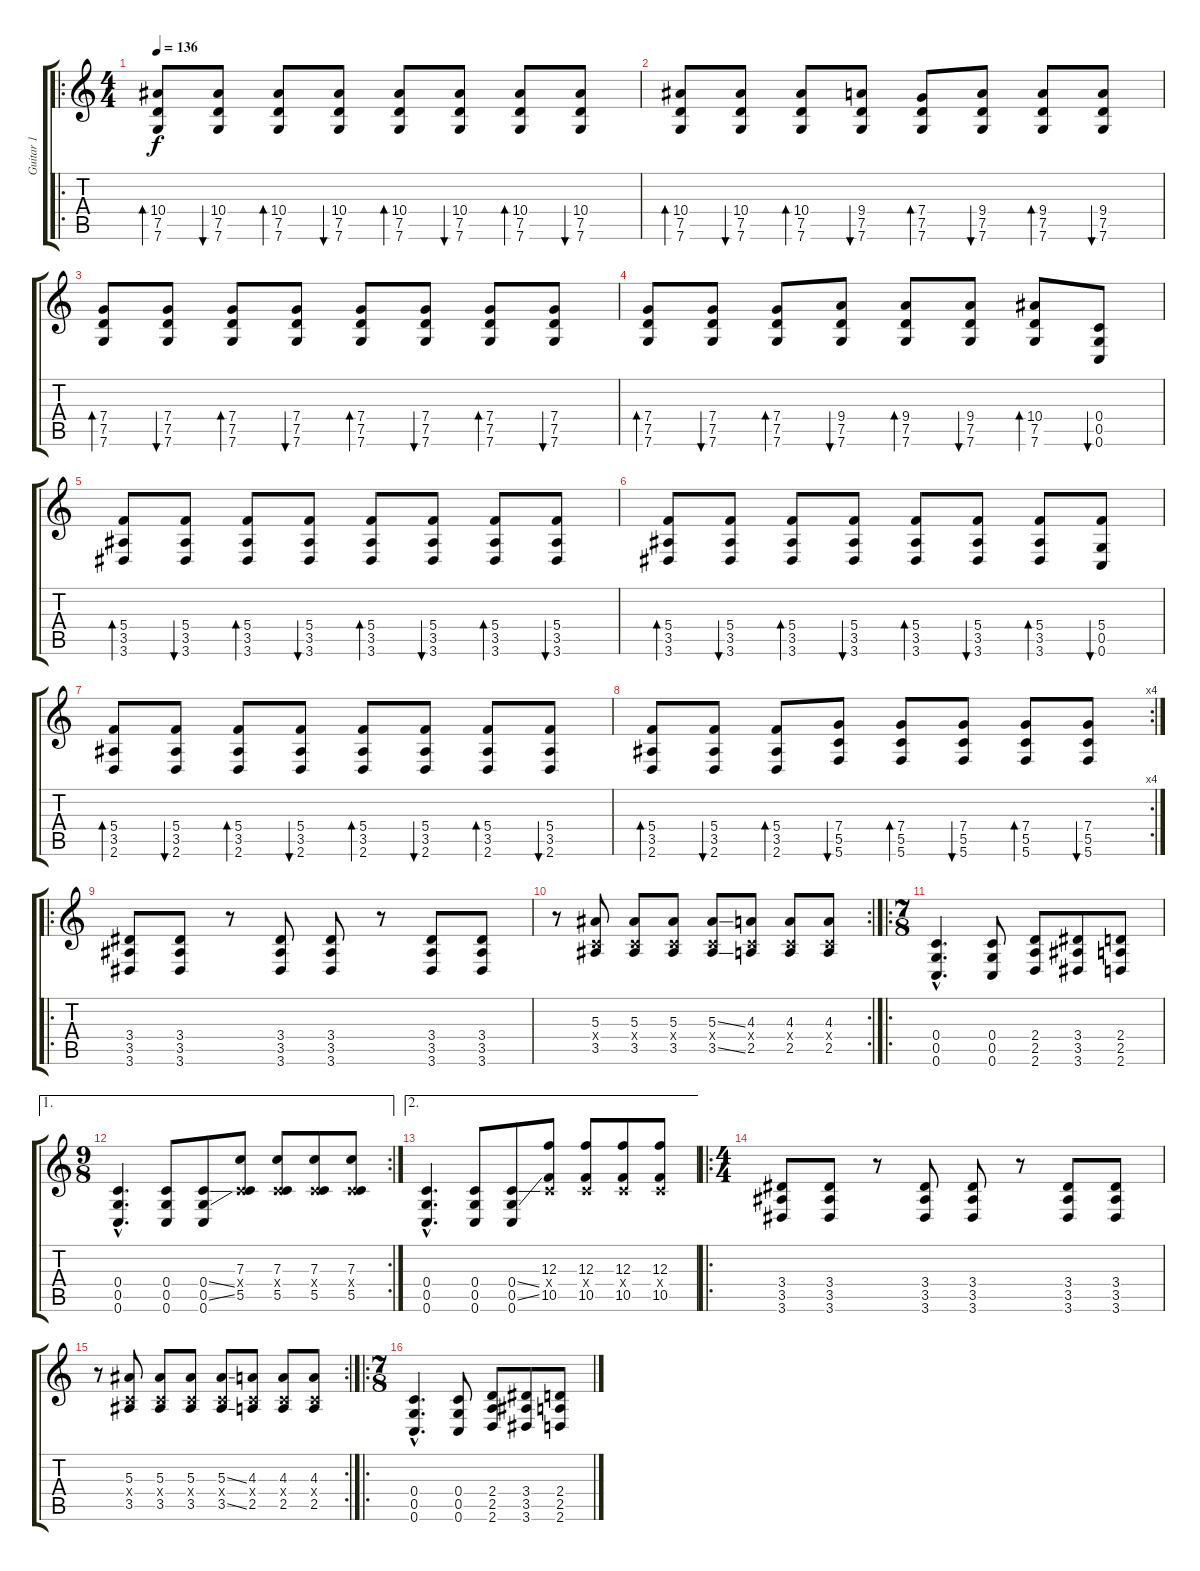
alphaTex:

\track ("Guitar 1" "Guitar 1") {instrument distortionguitar}
\staff {score tabs}
\tuning (D4 A3 F3 C3 G2 C2) {hide}
\ro
\ts (4 4)
\tempo 136
\clef g2
\ks c
(10.4 7.5 7.6).8{bd 60 dy f instrument electricguitarjazz} (10.4 7.5 7.6).8{bu 60} (10.4 7.5 7.6).8{bd 60} (10.4 7.5 7.6).8{bu 60} (10.4 7.5 7.6).8{bd 60} (10.4 7.5 7.6).8{bu 60} (10.4 7.5 7.6).8{bd 60} (10.4 7.5 7.6).8{bu 60} |
(10.4 7.5 7.6).8{bd 60} (10.4 7.5 7.6).8{bu 60} (10.4 7.5 7.6).8{bd 60} (9.4 7.5 7.6).8{bu 60} (7.4 7.5 7.6).8{bd 60} (9.4 7.5 7.6).8{bu 60} (9.4 7.5 7.6).8{bd 60} (9.4 7.5 7.6).8{bu 60} |
(7.4 7.5 7.6).8{bd 60} (7.4 7.5 7.6).8{bu 60} (7.4 7.5 7.6).8{bd 60} (7.4 7.5 7.6).8{bu 60} (7.4 7.5 7.6).8{bd 60} (7.4 7.5 7.6).8{bu 60} (7.4 7.5 7.6).8{bd 60} (7.4 7.5 7.6).8{bu 60} |
(7.4 7.5 7.6).8{bd 60} (7.4 7.5 7.6).8{bu 60} (7.4 7.5 7.6).8{bd 60} (9.4 7.5 7.6).8{bu 60} (9.4 7.5 7.6).8{bd 60} (9.4 7.5 7.6).8{bu 60} (10.4 7.5 7.6).8{bd 60} (0.4 0.5 0.6).8{bu 60} |
(5.4 3.5 3.6).8{bd 60} (5.4 3.5 3.6).8{bu 60} (5.4 3.5 3.6).8{bd 60} (5.4 3.5 3.6).8{bu 60} (5.4 3.5 3.6).8{bd 60} (5.4 3.5 3.6).8{bu 60} (5.4 3.5 3.6).8{bd 60} (5.4 3.5 3.6).8{bu 60} |
(5.4 3.5 3.6).8{bd 60} (5.4 3.5 3.6).8{bu 60} (5.4 3.5 3.6).8{bd 60} (5.4 3.5 3.6).8{bu 60} (5.4 3.5 3.6).8{bd 60} (5.4 3.5 3.6).8{bu 60} (5.4 3.5 3.6).8{bd 60} (5.4 0.5 0.6).8{bu 60} |
(5.4 3.5 2.6).8{bd 60} (5.4 3.5 2.6).8{bu 60} (5.4 3.5 2.6).8{bd 60} (5.4 3.5 2.6).8{bu 60} (5.4 3.5 2.6).8{bd 60} (5.4 3.5 2.6).8{bu 60} (5.4 3.5 2.6).8{bd 60} (5.4 3.5 2.6).8{bu 60} |
\rc 4
(5.4 3.5 2.6).8{bd 60} (5.4 3.5 2.6).8{bu 60} (5.4 3.5 2.6).8{bd 60} (7.4 5.5 5.6).8{bu 60} (7.4 5.5 5.6).8{bd 60} (7.4 5.5 5.6).8{bu 60} (7.4 5.5 5.6).8{bd 60} (7.4 5.5 5.6).8{bu 60} |
\ro
(3.4 3.5 3.6).8{instrument distortionguitar} (3.4 3.5 3.6).8 r.8 (3.4 3.5 3.6).8 (3.4 3.5 3.6).8 r.8 (3.4 3.5 3.6).8 (3.4 3.5 3.6).8 |
\rc 2
r.8 (5.3 0.4{x} 3.5).8 (5.3 0.4{x} 3.5).8 (5.3 0.4{x} 3.5).8 (5.3{ss} 0.4{x} 3.5{ss}).8 (4.3 0.4{x} 2.5).8 (4.3 0.4{x} 2.5).8 (4.3 0.4{x} 2.5).8 |
\ro
\ts (7 8)
(0.4{hac} 0.5{hac} 0.6{hac}).4{d} (0.4 0.5 0.6).8 (2.4 2.5 2.6).8 (3.4 3.5 3.6).8 (2.4 2.5 2.6).8 |
\ae 1
\rc 2
\ts (9 8)
(0.4{hac} 0.5{hac} 0.6{hac}).4{d} (0.4 0.5 0.6).8 (0.4{ss} 0.5{ss} 0.6).8 (7.3 0.4{x} 5.5).8 (7.3 0.4{x} 5.5).8 (7.3 0.4{x} 5.5).8 (7.3 0.4{x} 5.5).8 |
\ae 2
(0.4{hac} 0.5{hac} 0.6{hac}).4{d} (0.4 0.5 0.6).8 (0.4{ss} 0.5{ss} 0.6).8 (12.3 0.4{x} 10.5).8 (12.3 0.4{x} 10.5).8 (12.3 0.4{x} 10.5).8 (12.3 0.4{x} 10.5).8 |
\ro
\ts (4 4)
(3.4 3.5 3.6).8 (3.4 3.5 3.6).8 r.8 (3.4 3.5 3.6).8 (3.4 3.5 3.6).8 r.8 (3.4 3.5 3.6).8 (3.4 3.5 3.6).8 |
\rc 2
r.8 (5.3 0.4{x} 3.5).8 (5.3 0.4{x} 3.5).8 (5.3 0.4{x} 3.5).8 (5.3{ss} 0.4{x} 3.5{ss}).8 (4.3 0.4{x} 2.5).8 (4.3 0.4{x} 2.5).8 (4.3 0.4{x} 2.5).8 |
\ro
\ts (7 8)
(0.4{hac} 0.5{hac} 0.6{hac}).4{d} (0.4 0.5 0.6).8 (2.4 2.5 2.6).8 (3.4 3.5 3.6).8 (2.4 2.5 2.6).8
